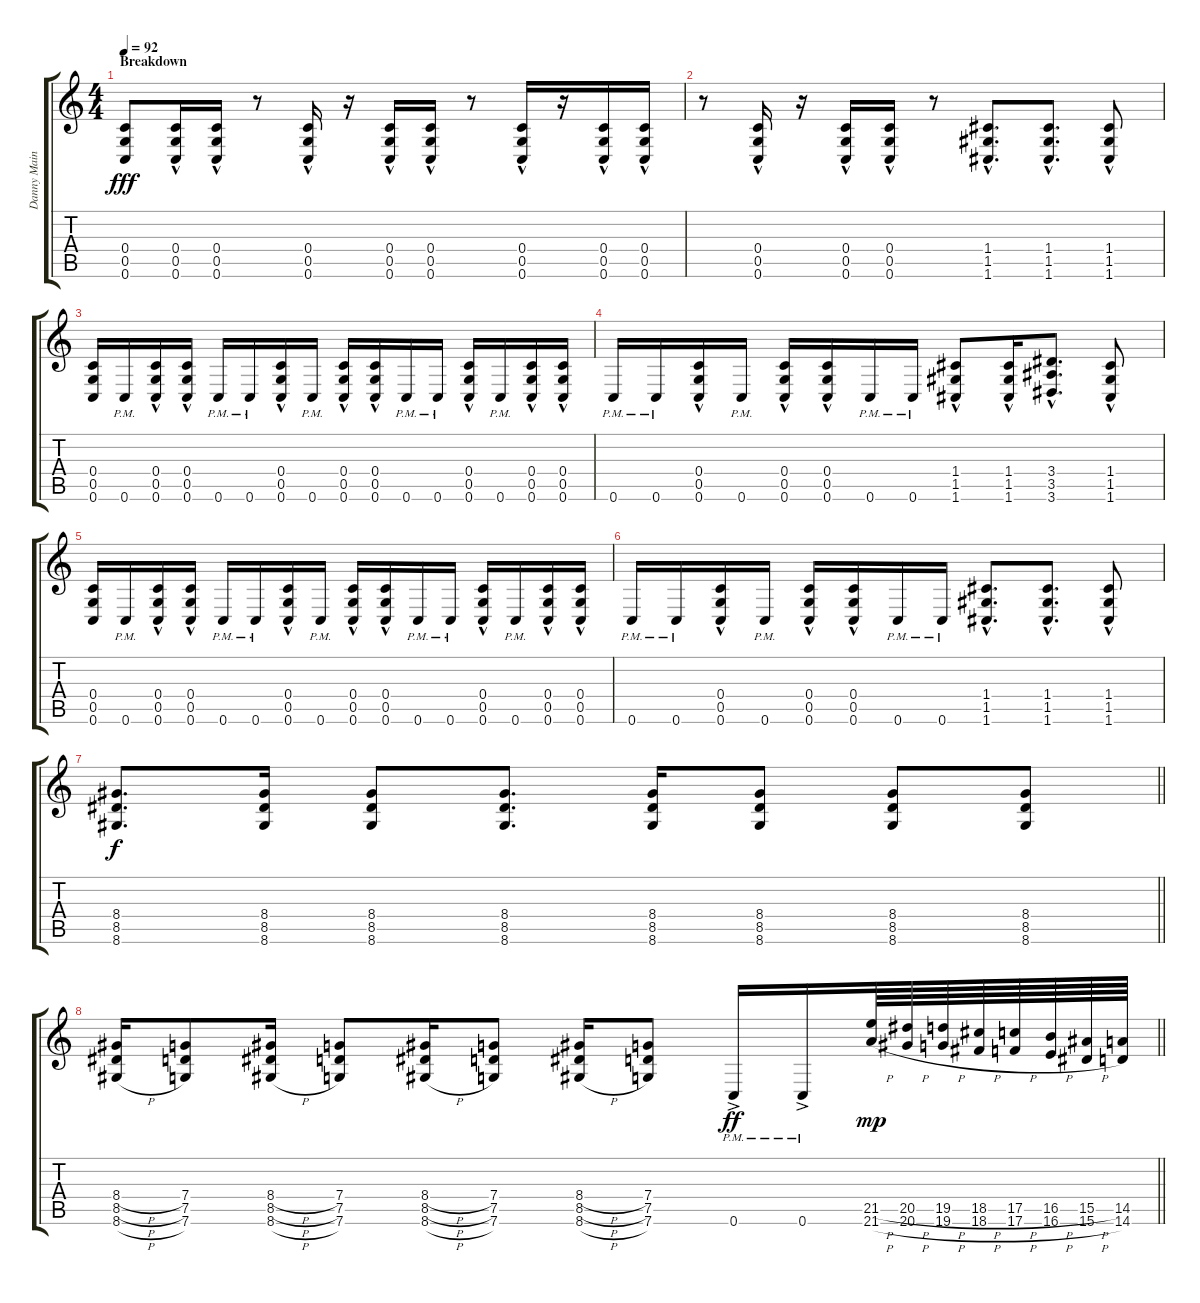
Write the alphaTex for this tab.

\track ("Danny Main" "Danny Main") {instrument distortionguitar}
\staff {score tabs}
\tuning (D4 A3 F3 C3 G2 C2) {hide}
\ts (4 4)
\section ("" "Breakdown")
\tempo 92
\clef g2
\ks c
(0.4 0.5 0.6).8{dy fff} (0.4{hac} 0.5{hac} 0.6{hac}).16 (0.4{hac} 0.5{hac} 0.6{hac}).16 r.8 (0.4{hac} 0.5{hac} 0.6{hac}).16 r.16 (0.4{hac} 0.5{hac} 0.6{hac}).16 (0.4{hac} 0.5{hac} 0.6{hac}).16 r.8 (0.4{hac} 0.5{hac} 0.6{hac}).16 r.16 (0.4{hac} 0.5{hac} 0.6{hac}).16 (0.4{hac} 0.5{hac} 0.6{hac}).16 |
r.8 (0.4{hac} 0.5{hac} 0.6{hac}).16 r.16 (0.4{hac} 0.5{hac} 0.6{hac}).16 (0.4{hac} 0.5{hac} 0.6{hac}).16 r.8 (1.4{hac} 1.5{hac} 1.6{hac}).8{d} (1.4{hac} 1.5{hac} 1.6{hac}).8{d} (1.4{hac} 1.5{hac} 1.6{hac}).8 |
(0.4 0.5 0.6).16 0.6{pm}.16 (0.4{hac} 0.5{hac} 0.6{hac}).16 (0.4{hac} 0.5{hac} 0.6{hac}).16 0.6{pm}.16 0.6{pm}.16 (0.4{hac} 0.5{hac} 0.6{hac}).16 0.6{pm}.16 (0.4{hac} 0.5{hac} 0.6{hac}).16 (0.4{hac} 0.5{hac} 0.6{hac}).16 0.6{pm}.16 0.6{pm}.16 (0.4{hac} 0.5{hac} 0.6{hac}).16 0.6{pm}.16 (0.4{hac} 0.5{hac} 0.6{hac}).16 (0.4{hac} 0.5{hac} 0.6{hac}).16 |
0.6{pm}.16 0.6{pm}.16 (0.4{hac} 0.5{hac} 0.6{hac}).16 0.6{pm}.16 (0.4{hac} 0.5{hac} 0.6{hac}).16 (0.4{hac} 0.5{hac} 0.6{hac}).16 0.6{pm}.16 0.6{pm}.16 (1.4{hac} 1.5{hac} 1.6{hac}).8 (1.4{hac} 1.5{hac} 1.6{hac}).16 (3.4{hac} 3.5{hac} 3.6{hac}).8{d} (1.4{hac} 1.5{hac} 1.6{hac}).8 |
(0.4 0.5 0.6).16 0.6{pm}.16 (0.4{hac} 0.5{hac} 0.6{hac}).16 (0.4{hac} 0.5{hac} 0.6{hac}).16 0.6{pm}.16 0.6{pm}.16 (0.4{hac} 0.5{hac} 0.6{hac}).16 0.6{pm}.16 (0.4{hac} 0.5{hac} 0.6{hac}).16 (0.4{hac} 0.5{hac} 0.6{hac}).16 0.6{pm}.16 0.6{pm}.16 (0.4{hac} 0.5{hac} 0.6{hac}).16 0.6{pm}.16 (0.4{hac} 0.5{hac} 0.6{hac}).16 (0.4{hac} 0.5{hac} 0.6{hac}).16 |
0.6{pm}.16 0.6{pm}.16 (0.4{hac} 0.5{hac} 0.6{hac}).16 0.6{pm}.16 (0.4{hac} 0.5{hac} 0.6{hac}).16 (0.4{hac} 0.5{hac} 0.6{hac}).16 0.6{pm}.16 0.6{pm}.16 (1.4{hac} 1.5{hac} 1.6{hac}).8{d} (1.4{hac} 1.5{hac} 1.6{hac}).8{d} (1.4{hac} 1.5{hac} 1.6{hac}).8 |
\barLineRight lightlight
(8.4 8.5 8.6).8{d dy f} (8.4 8.5 8.6).16 (8.4 8.5 8.6).8 (8.4 8.5 8.6).8{d} (8.4 8.5 8.6).16 (8.4 8.5 8.6).8 (8.4 8.5 8.6).8 (8.4 8.5 8.6).8 |
\barLineRight lightlight
(8.4{h} 8.5{h} 8.6{h}).16 (7.4 7.5 7.6).8 (8.4{h} 8.5{h} 8.6{h}).16 (7.4 7.5 7.6).8 (8.4{h} 8.5{h} 8.6{h}).16 (7.4 7.5 7.6).8 (8.4{h} 8.5{h} 8.6{h}).16 (7.4 7.5 7.6).8 0.6{ac pm}.16{dy ff} 0.6{ac pm}.16 (21.5{h} 21.6{h}).64{dy mp} (20.5{h} 20.6{h}).64 (19.5{h} 19.6{h}).64 (18.5{h} 18.6{h}).64 (17.5{h} 17.6{h}).64 (16.5{h} 16.6{h}).64 (15.5{h} 15.6{h}).64 (14.5 14.6).64
